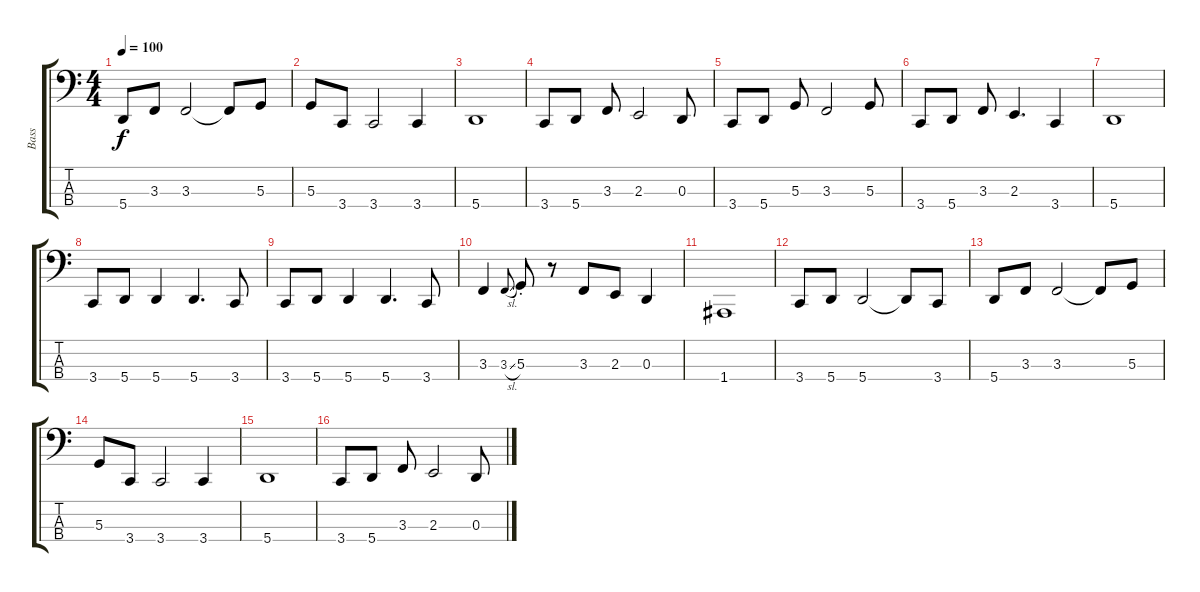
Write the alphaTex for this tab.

\track ("Bass" "Bass") {instrument electricbasspick}
\staff {score tabs}
\tuning (C2 G1 D1 A0) {hide}
\ts (4 4)
\tempo 100
\clef f4
\ks c
5.4.8{dy f} 3.3.8 3.3.2 3.3{t}.8 5.3.8 |
5.3.8 3.4.8 3.4.2 3.4.4 |
5.4.1 |
3.4.8 5.4.8 3.3.8 2.3.2 0.3.8 |
3.4.8 5.4.8 5.3.8 3.3.2 5.3.8 |
3.4.8 5.4.8 3.3.8 2.3.4{d} 3.4.4 |
5.4.1 |
3.4.8 5.4.8 5.4.4 5.4.4{d} 3.4.8 |
3.4.8 5.4.8 5.4.4 5.4.4{d} 3.4.8 |
3.3.4 3.3{sl}.8{gr onbeat} 5.3{st}.8 r.8 3.3.8 2.3.8 0.3.4 |
1.4.1 |
3.4.8 5.4.8 5.4.2 5.4{t}.8 3.4.8 |
5.4.8 3.3.8 3.3.2 3.3{t}.8 5.3.8 |
5.3.8 3.4.8 3.4.2 3.4.4 |
5.4.1 |
3.4.8 5.4.8 3.3.8 2.3.2 0.3.8
